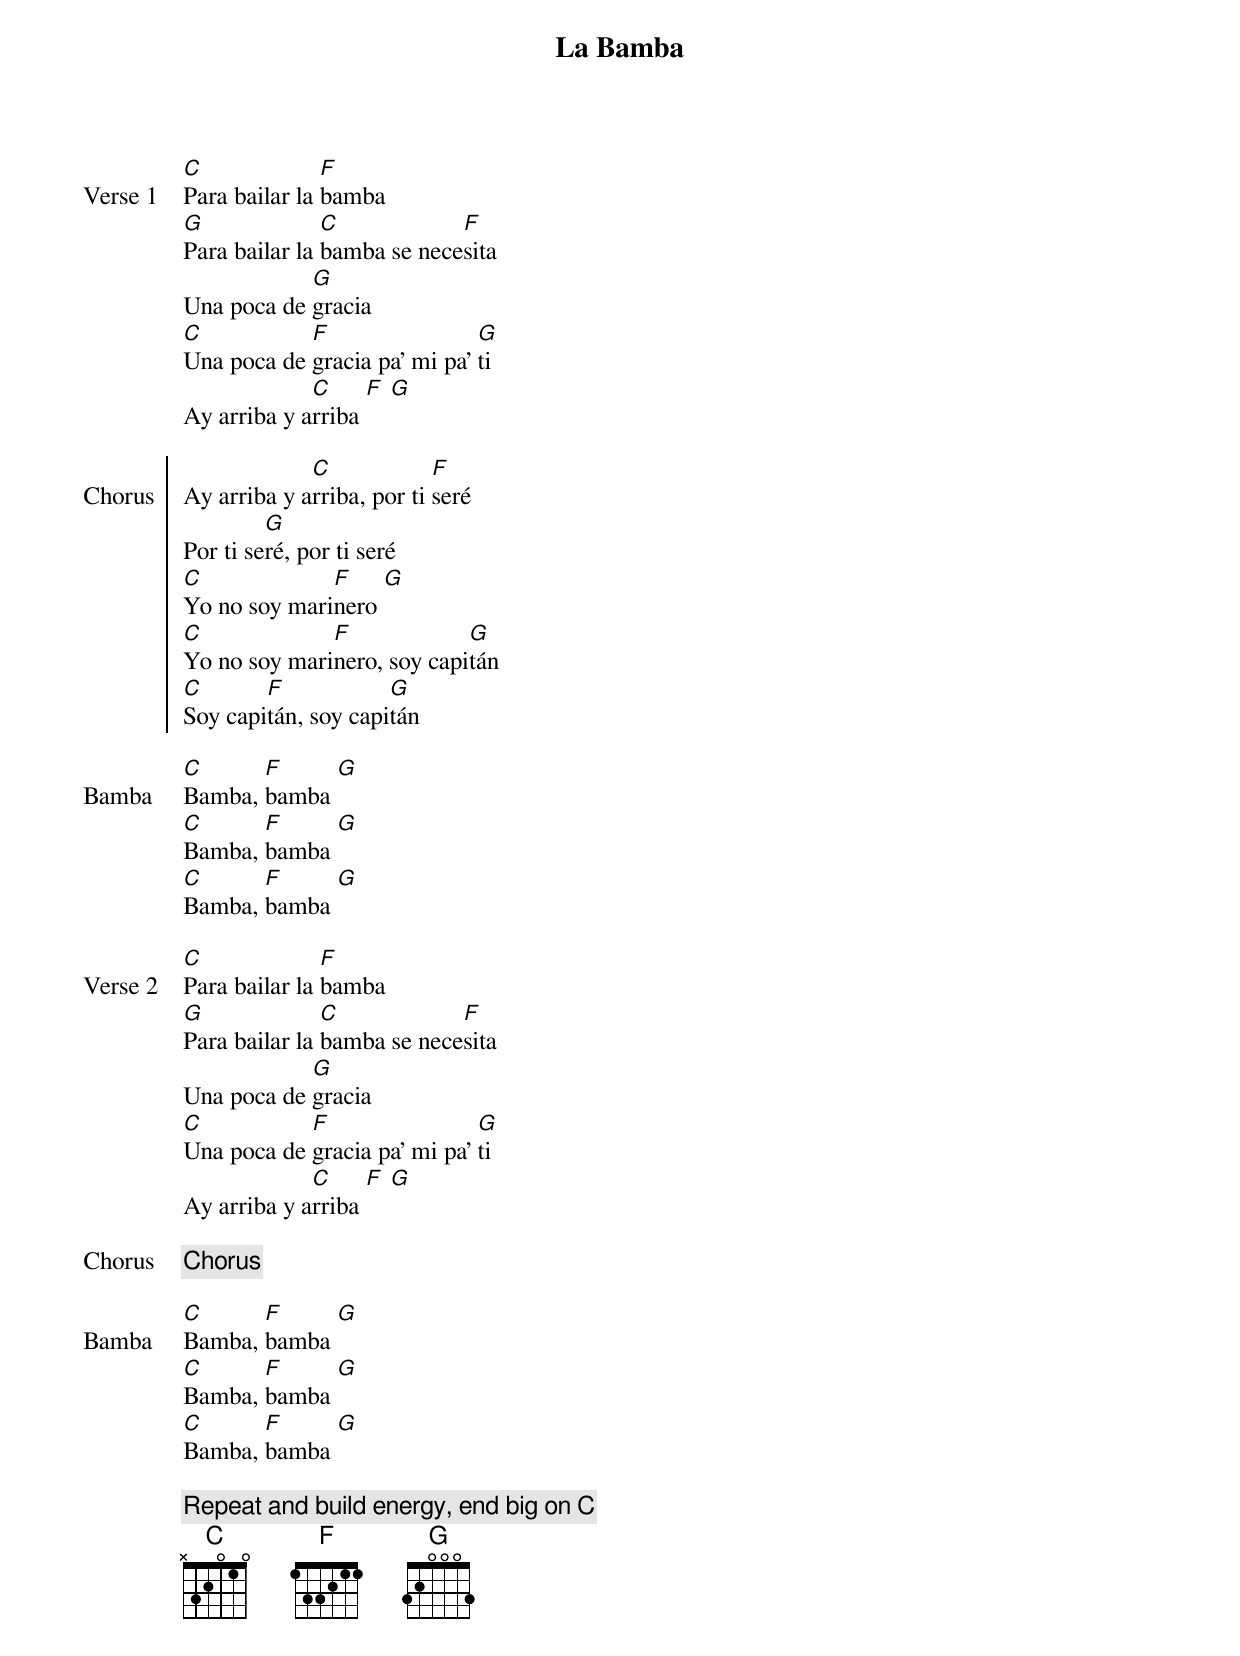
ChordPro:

{title: La Bamba}
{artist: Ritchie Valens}
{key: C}
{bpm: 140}
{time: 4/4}
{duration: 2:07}
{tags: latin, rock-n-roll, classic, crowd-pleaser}

{start_of_verse: Verse 1}
[C]Para bailar la [F]bamba
[G]Para bailar la [C]bamba se nece[F]sita
Una poca de [G]gracia
[C]Una poca de [F]gracia pa' mi pa' [G]ti
Ay arriba y a[C]rriba [F] [G]
{end_of_verse}

{start_of_chorus: Chorus}
Ay arriba y a[C]rriba, por ti [F]seré
Por ti se[G]ré, por ti seré
[C]Yo no soy mari[F]nero [G]
[C]Yo no soy mari[F]nero, soy capi[G]tán
[C]Soy capi[F]tán, soy capi[G]tán
{end_of_chorus}

{start_of_verse: Bamba}
[C]Bamba, [F]bamba [G]
[C]Bamba, [F]bamba [G]
[C]Bamba, [F]bamba [G]
{end_of_verse}

{start_of_verse: Verse 2}
[C]Para bailar la [F]bamba
[G]Para bailar la [C]bamba se nece[F]sita
Una poca de [G]gracia
[C]Una poca de [F]gracia pa' mi pa' [G]ti
Ay arriba y a[C]rriba [F] [G]
{end_of_verse}

{chorus}

{start_of_verse: Bamba}
[C]Bamba, [F]bamba [G]
[C]Bamba, [F]bamba [G]
[C]Bamba, [F]bamba [G]
{end_of_verse}

{comment: Repeat and build energy, end big on C}
